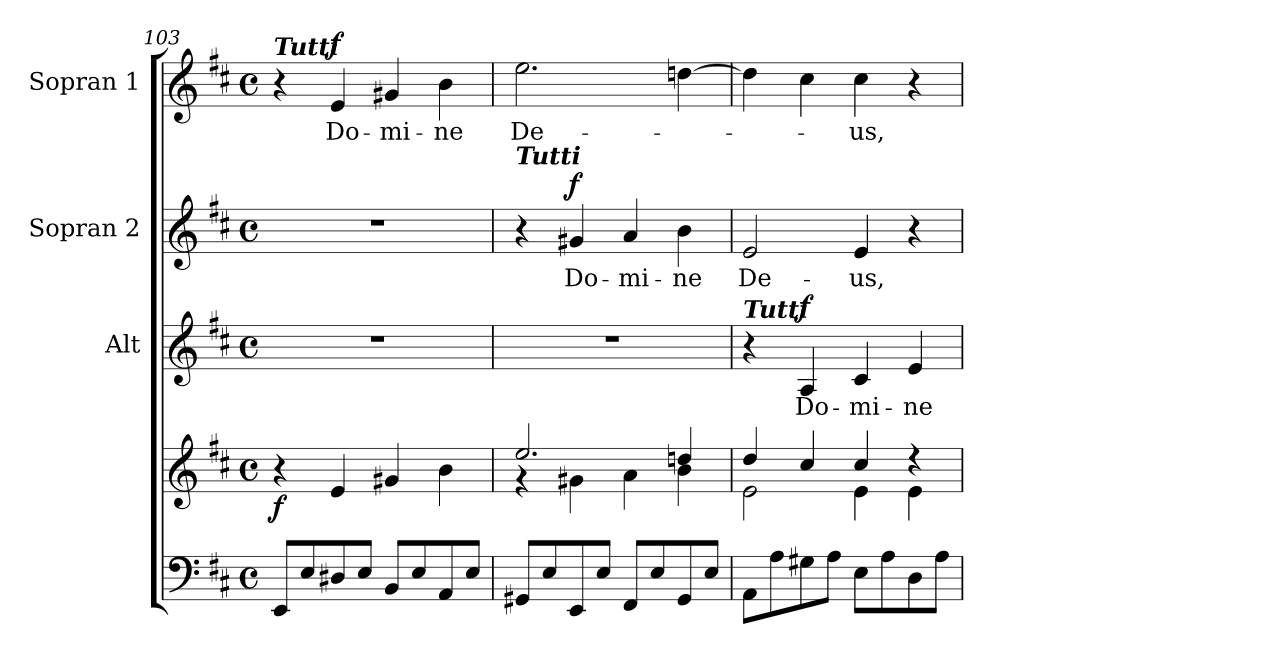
**kern	**kern	**dynam	**kern	**text	**dynam	**kern	**text	**dynam	**kern	**text	**dynam
*part4	*part4	*part4	*part3	*part3	*part3	*part2	*part2	*part2	*part1	*part1	*part1
*staff5	*staff4	*staff4/5	*staff3	*staff3	*staff3	*staff2	*staff2	*staff2	*staff1	*staff1	*staff1
*	*	*	*I"Alt	*	*	*I"Sopran 2	*	*	*I"Sopran 1	*	*
*	*	*	*I'A.	*	*	*I'S. 2	*	*	*I'S. 1	*	*
*clefF4	*clefG2	*	*clefG2	*	*	*clefG2	*	*	*clefG2	*	*
*k[f#c#]	*k[f#c#]	*	*k[f#c#]	*	*	*k[f#c#]	*	*	*k[f#c#]	*	*
*D:	*D:	*	*D:	*	*	*D:	*	*	*D:	*	*
*M4/4	*M4/4	*	*M4/4	*	*	*M4/4	*	*	*M4/4	*	*
*met(c)	*met(c)	*	*met(c)	*	*	*met(c)	*	*	*met(c)	*	*
=103	=103	=103	=103	=103	=103	=103	=103	=103	=103	=103	=103
!	!	!	!	!	!	!	!	!	!LO:TX:a:Bi:t=Tutti	!	!
!	!	!LO:DY:b	!	!	!	!	!	!	!	!	!
8EE/L	4r	f	1r	.	.	1r	.	.	4r	.	.
8E/	.	.	.	.	.	.	.	.	.	.	.
!	!	!	!	!	!	!	!	!	!	!LO:LY:b	!LO:DY:a
8D#X/	4e/	.	.	.	.	.	.	.	4e/	Do-	f
8E/J	.	.	.	.	.	.	.	.	.	.	.
!	!	!	!	!	!	!	!	!	!	!LO:LY:b	!
8BB/L	4g#X/	.	.	.	.	.	.	.	4g#X/	-mi-	.
8E/	.	.	.	.	.	.	.	.	.	.	.
!	!	!	!	!	!	!	!	!	!	!LO:LY:b	!
8AA/	4b\	.	.	.	.	.	.	.	4b\	-ne	.
8E/J	.	.	.	.	.	.	.	.	.	.	.
=104	=104	=104	=104	=104	=104	=104	=104	=104	=104	=104	=104
*	*^	*	*	*	*	*	*	*	*	*	*
!	!	!	!	!	!	!	!LO:TX:a:Bi:t=Tutti	!	!	!	!	!
!	!	!	!	!	!	!	!	!	!	!	!LO:LY:b	!
8GG#X/L	2.ee/	4rf	.	1r	.	.	4r	.	.	2.ee\	De-	.
8E/	.	.	.	.	.	.	.	.	.	.	.	.
!	!	!	!	!	!	!	!	!LO:LY:b	!LO:DY:a	!	!	!
8EE/	.	4g#X\	.	.	.	.	4g#X/	Do-	f	.	.	.
8E/J	.	.	.	.	.	.	.	.	.	.	.	.
!	!	!	!	!	!	!	!	!LO:LY:b	!	!	!	!
8FF#/L	.	4a\	.	.	.	.	4a/	-mi-	.	.	.	.
8E/	.	.	.	.	.	.	.	.	.	.	.	.
!	!	!	!	!	!	!	!	!LO:LY:b	!	!	!	!
8GG#/	4ddn/	4b\	.	.	.	.	4b\	-ne	.	[4ddn\	.	.
8E/J	.	.	.	.	.	.	.	.	.	.	.	.
=105	=105	=105	=105	=105	=105	=105	=105	=105	=105	=105	=105	=105
!	!	!	!	!LO:TX:a:Bi:t=Tutti	!	!	!	!	!	!	!	!
!	!	!	!	!	!	!	!	!LO:LY:b	!	!	!	!
8AA\L	4dd/	2e\	.	4r	.	.	2e/	De-	.	4dd\]	.	.
8A\	.	.	.	.	.	.	.	.	.	.	.	.
!	!	!	!	!	!LO:LY:b	!LO:DY:a	!	!	!	!	!	!
8G#X\	4cc#/	.	.	4A/	Do-	f	.	.	.	4cc#\	.	.
8A\J	.	.	.	.	.	.	.	.	.	.	.	.
!	!	!	!	!	!LO:LY:b	!	!	!LO:LY:b	!	!	!LO:LY:b	!
8E\L	4cc#/	4e\	.	4c#/	-mi-	.	4e/	-us,	.	4cc#\	-us,	.
8A\	.	.	.	.	.	.	.	.	.	.	.	.
!	!	!	!	!	!LO:LY:b	!	!	!	!	!	!	!
8D\	4rdd	4e\	.	4e/	-ne	.	4r	.	.	4r	.	.
8A\J	.	.	.	.	.	.	.	.	.	.	.	.
*	*v	*v	*	*	*	*	*	*	*	*	*	*
=	=	=	=	=	=	=	=	=	=	=	=
*-	*-	*-	*-	*-	*-	*-	*-	*-	*-	*-	*-
